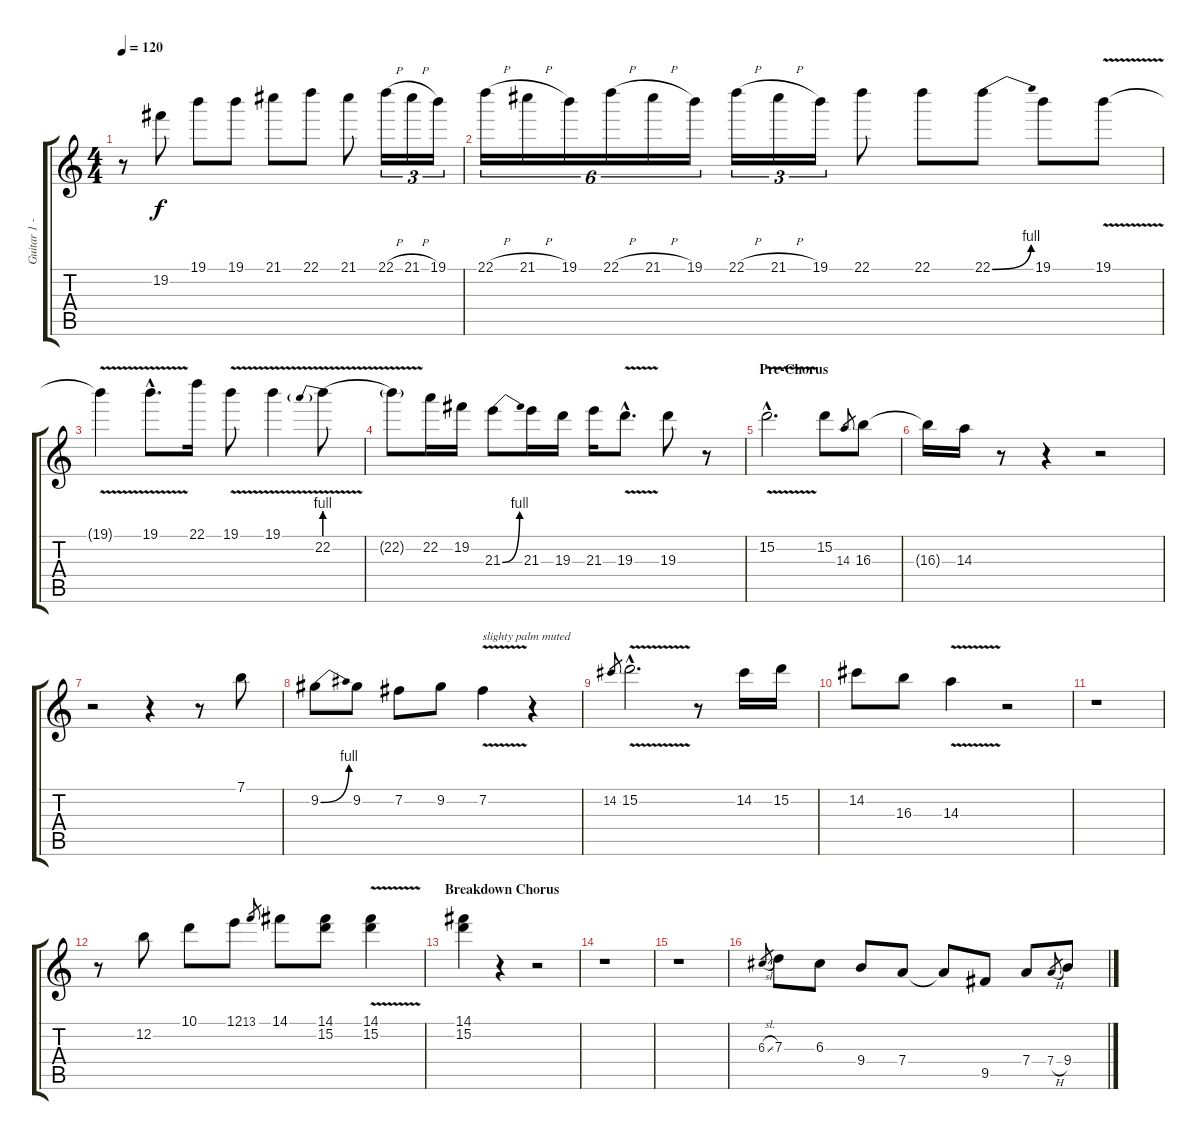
\track ("Guitar 1 - Santana" "Guitar 1 -") {instrument distortionguitar}
\staff {score tabs}
\tuning (E4 B3 G3 D3 A2 E2) {hide}
\ts (4 4)
\tempo 120
\clef g2
\ks c
r.8{dy f} 19.2.8 19.1.8 19.1.8 21.1.8 22.1.8 21.1.8 22.1{h}.16{tu (3 2)} 21.1{h}.16{tu (3 2)} 19.1.16{tu (3 2)} |
22.1{h}.16{tu (6 4)} 21.1{h}.16{tu (6 4)} 19.1.16{tu (6 4)} 22.1{h}.16{tu (6 4)} 21.1{h}.16{tu (6 4)} 19.1.16{tu (6 4)} 22.1{h}.16{tu (3 2)} 21.1{h}.16{tu (3 2)} 19.1.16{tu (3 2)} 22.1.8 22.1.8 22.1{be (bend 0 0 60 4)}.8 19.1.8 19.1{v}.8 |
19.1{t}.4 19.1{v hac}.8{d} 22.1.16 19.1{v}.8 19.1{v}.4 22.2{be (prebend 0 4 60 4) v}.8 |
22.2{t}.8 22.2.16 19.2.16 21.3{be (bend 0 0 60 4)}.8 21.3.16 19.3.16 21.3.16 19.3{v hac}.8{d} 19.3.8 r.8 |
\section ("" "Pre-Chorus")
15.2{v hac}.2{d} 15.2.8 14.3.8{gr} 16.3.8 |
16.3{t}.16 14.3.16 r.8 r.4 r.2 |
r.2 r.4 r.8 7.1.8 |
9.2{be (bend 0 0 60 4)}.8 9.2.8 7.2.8 9.2.8 7.2{v}.4{txt "slighty palm muted"} r.4 |
14.2.8{gr} 15.2{v hac}.2{d} r.8 14.2.16 15.2.16 |
14.2.8 16.3.8 14.3{v}.4 r.2 |
r.1 |
r.8 12.2.8 10.1.8 12.1.8 13.1.8{gr} 14.1.8 (14.1 15.2).8 (14.1{v} 15.2{v}).4 |
\section ("" "Breakdown Chorus")
(14.1 15.2).4 r.4 r.2 |
r.1 |
r.1 |
6.3{sl}.8{gr} 7.3.8 6.3.8 9.4.8 7.4.8 7.4{t}.8 9.5.8 7.4.8 7.4{h}.8{gr} 9.4.8
